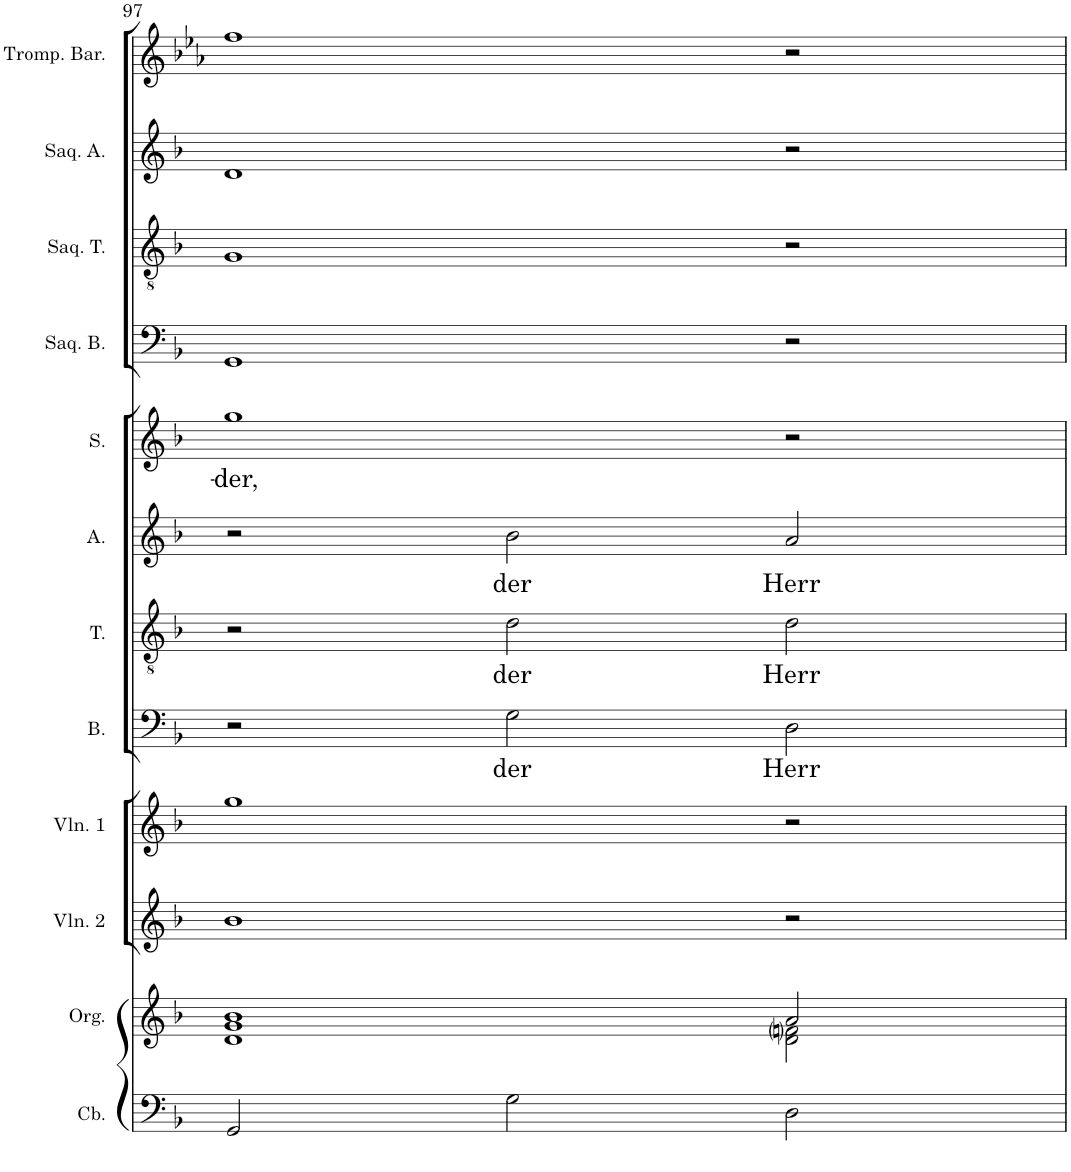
**kern	**kern	**kern	**kern	**kern	**text	**kern	**text	**kern	**text	**kern	**text	**kern	**kern	**kern	**kern
*part12	*part11	*part10	*part9	*part8	*part8	*part7	*part7	*part6	*part6	*part5	*part5	*part4	*part3	*part2	*part1
*staff12	*staff11	*staff10	*staff9	*staff8	*staff8	*staff7	*staff7	*staff6	*staff6	*staff5	*staff5	*staff4	*staff3	*staff2	*staff1
*I"Contrebasse	*I"Orgue	*I"Violon 2	*I"Violon 1	*I"Basse	*	*I"Ténor	*	*I"Alto	*	*I"Soprano	*	*I"Saqueboute Basse	*I"Saqueboute Ténor	*I"Saqueboute Alto	*I"Trompette Baroque en ré
*I'Cb.	*I'Org.	*I'Vln. 2	*I'Vln. 1	*I'B.	*	*I'T.	*	*I'A.	*	*I'S.	*	*I'Saq. B.	*I'Saq. T.	*I'Saq. A.	*I'Tromp. Bar.
!!LO:PB:g=z
*clefF4	*clefG2	*clefG2	*clefG2	*clefF4	*	*clefGv2	*	*clefG2	*	*clefG2	*	*clefF4	*clefGv2	*clefG2	*clefG2
*Trd7c12	*	*	*	*	*	*	*	*	*	*	*	*	*	*	*Trd-1c-2
*k[b-]	*k[b-]	*k[b-]	*k[b-]	*k[b-]	*	*k[b-]	*	*k[b-]	*	*k[b-]	*	*k[b-]	*k[b-]	*k[b-]	*k[b-e-a-]
*M3/2	*M3/2	*M3/2	*M3/2	*M3/2	*	*M3/2	*	*M3/2	*	*M3/2	*	*M3/2	*M3/2	*M3/2	*M3/2
=97	=97	=97	=97	=97	=97	=97	=97	=97	=97	=97	=97	=97	=97	=97	=97
*	*^	*	*	*	*	*	*	*	*	*	*	*	*	*	*
!	!	!	!	!	!	!	!	!	!	!	!	!LO:LY:b	!	!	!	!
2GG/	1b-	1d 1g	1b-	1gg	2r	.	2r	.	2r	.	1gg	-der,	1GG	1G	1d	1ff
!	!	!	!	!	!	!LO:LY:b	!	!LO:LY:b	!	!LO:LY:b	!	!	!	!	!	!
2G\	.	.	.	.	2G\	der	2d\	der	2b-\	der	.	.	.	.	.	.
!	!	!	!	!	!	!LO:LY:b	!	!LO:LY:b	!	!LO:LY:b	!	!	!	!	!	!
2D\	2a/	2d\ 2fni\	2r	2r	2D\	Herr	2d\	Herr	2a/	Herr	2r	.	2r	2r	2r	2r
*	*v	*v	*	*	*	*	*	*	*	*	*	*	*	*	*	*
=	=	=	=	=	=	=	=	=	=	=	=	=	=	=	=
*-	*-	*-	*-	*-	*-	*-	*-	*-	*-	*-	*-	*-	*-	*-	*-
